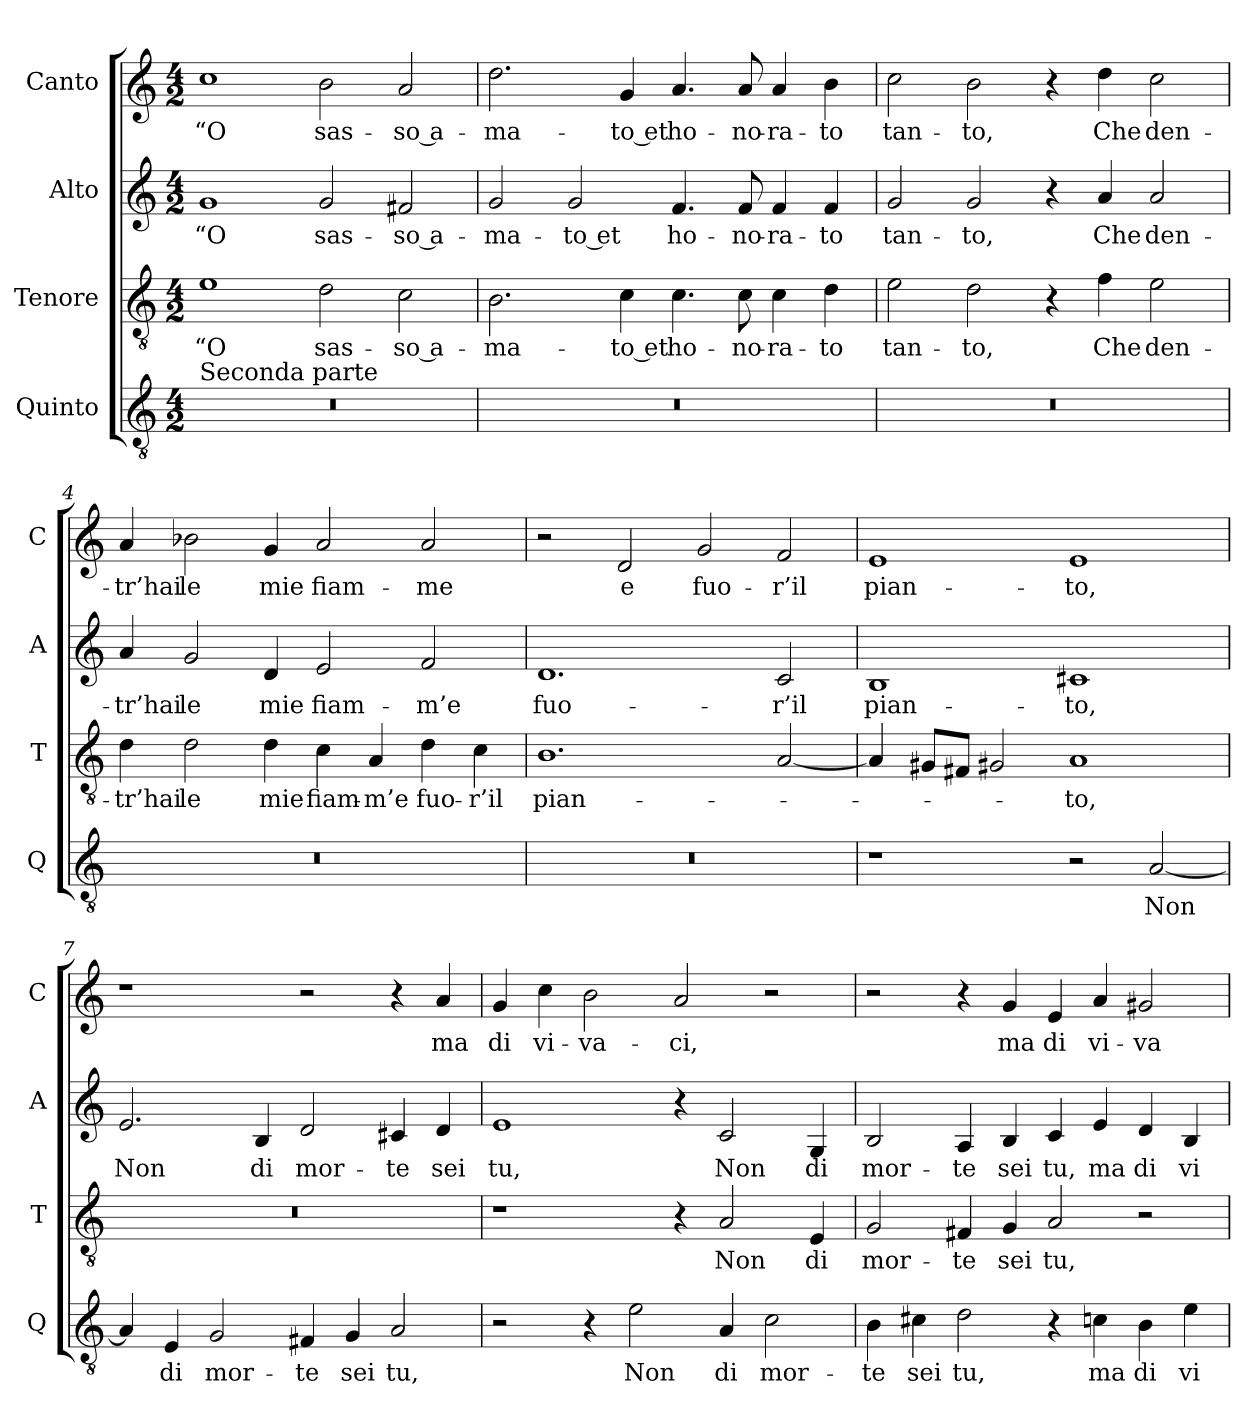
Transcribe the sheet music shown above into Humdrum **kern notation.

**kern	**text	**kern	**text	**kern	**text	**kern	**text
*part4	*part4	*part3	*part3	*part2	*part2	*part1	*part1
*staff4	*staff4	*staff3	*staff3	*staff2	*staff2	*staff1	*staff1
*I"Quinto	*	*I"Tenore	*	*I"Alto	*	*I"Canto	*
*I'Q	*	*I'T	*	*I'A	*	*I'C	*
*clefGv2	*	*clefGv2	*	*clefG2	*	*clefG2	*
*k[]	*	*k[]	*	*k[]	*	*k[]	*
*M4/2	*	*M4/2	*	*M4/2	*	*M4/2	*
=1	=1	=1	=1	=1	=1	=1	=1
!LO:TX:a:t=Seconda parte	!	!	!	!	!	!	!
0r	.	1e	“O	1g	“O	1cc	“O
.	.	2d	sas-	2g	sas-	2b	sas-
.	.	2c	-so a-	2f#X	-so a-	2a	-so a-
=2	=2	=2	=2	=2	=2	=2	=2
0r	.	2.B	-ma-	2g	-ma-	2.dd	-ma-
.	.	.	.	2g	-to et	.	.
.	.	4c	-to et	.	.	4g	-to et
.	.	4.c	ho-	4.f	ho-	4.a	ho-
.	.	8c	-no-	8f	-no-	8a	-no-
.	.	4c	-ra-	4f	-ra-	4a	-ra-
.	.	4d	-to	4f	-to	4b	-to
=3	=3	=3	=3	=3	=3	=3	=3
0r	.	2e	tan-	2g	tan-	2cc	tan-
.	.	2d	-to,	2g	-to,	2b	-to,
.	.	4r	.	4r	.	4r	.
.	.	4f	Che	4a	Che	4dd	Che
.	.	2e	den-	2a	den-	2cc	den-
=4	=4	=4	=4	=4	=4	=4	=4
0r	.	4d	-tr’hai	4a	-tr’hai	4a	-tr’hai
.	.	2d	le	2g	le	2b-X	le
.	.	4d	mie	4d	mie	4g	mie
.	.	4c	fiam-	2e	fiam-	2a	fiam-
.	.	4A	-m’e	.	.	.	.
.	.	4d	fuo-	2f	-m’e	2a	-me
.	.	4c	-r’il	.	.	.	.
=5	=5	=5	=5	=5	=5	=5	=5
0r	.	1.B	pian-	1.d	fuo-	2r	.
.	.	.	.	.	.	2d	e
.	.	.	.	.	.	2g	fuo-
.	.	[2A	.	2c	-r’il	2f	-r’il
=6	=6	=6	=6	=6	=6	=6	=6
1r	.	4A]	.	1B	pian-	1e	pian-
.	.	8G#XL	.	.	.	.	.
.	.	8F#XJ	.	.	.	.	.
.	.	2G#X	.	.	.	.	.
2r	.	1A	-to,	1c#X	-to,	1e	-to,
[2A	Non	.	.	.	.	.	.
=7	=7	=7	=7	=7	=7	=7	=7
4A]	.	0r	.	2.e	Non	1r	.
4E	di	.	.	.	.	.	.
2G	mor-	.	.	.	.	.	.
.	.	.	.	4B	di	.	.
4F#X	-te	.	.	2d	mor-	2r	.
4G	sei	.	.	.	.	.	.
2A	tu,	.	.	4c#X	-te	4r	.
.	.	.	.	4d	sei	4a	ma
=8	=8	=8	=8	=8	=8	=8	=8
2r	.	1r	.	1e	tu,	4g	di
.	.	.	.	.	.	4cc	vi-
4r	.	.	.	.	.	2b	-va-
2e	Non	.	.	.	.	.	.
.	.	4r	.	4r	.	2a	-ci,
4A	di	2A	Non	2c	Non	.	.
2c	mor-	.	.	.	.	2r	.
.	.	4E	di	4G	di	.	.
=9	=9	=9	=9	=9	=9	=9	=9
4B	-te	2G	mor-	2B	mor-	2r	.
4c#X	sei	.	.	.	.	.	.
2d	tu,	4F#X	-te	4A	-te	4r	.
.	.	4G	sei	4B	sei	4g	ma
4r	.	2A	tu,	4c	tu,	4e	di
4cn	ma	.	.	4e	ma	4a	vi-
4B	di	2r	.	4d	di	2g#X	-va-
4e	vi-	.	.	4B	vi-	.	.
=	=	=	=	=	=	=	=
*-	*-	*-	*-	*-	*-	*-	*-
